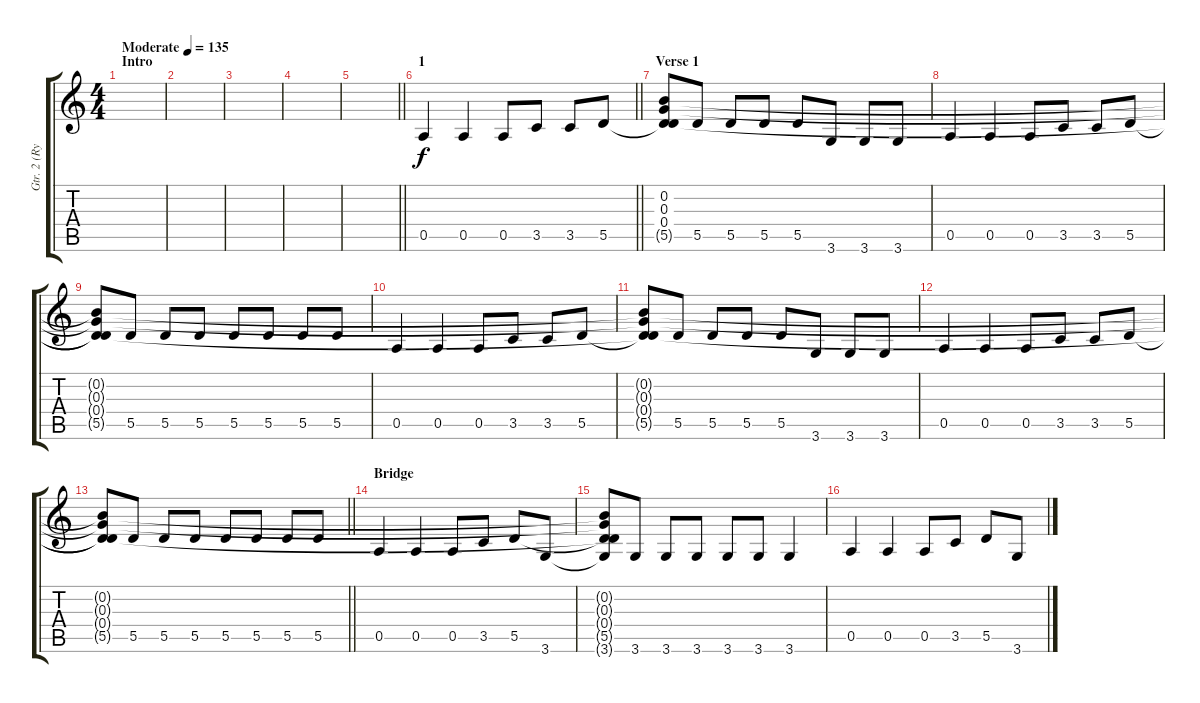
\track ("Gtr. 2 (Ryan mendez)" "Gtr. 2 (Ry") {instrument acousticguitarsteel}
\staff {score tabs}
\tuning (E4 B3 G3 D3 A2 E2) {hide}
\ts (4 4)
\section ("" "Intro")
\tempo (135 "Moderate")
\clef g2
\ks c
|
|
|
|
\barLineRight lightlight
|
\section ("" "1")
\barLineRight lightlight
0.5.4 0.5.4 0.5.8 3.5.8 3.5.8 5.5.8 |
\section ("" "Verse 1")
(0.2 0.3 0.4 5.5{t}).8 5.5.8 5.5.8 5.5.8 5.5.8 3.6.8 3.6.8 3.6.8 |
0.5.4 0.5.4 0.5.8 3.5.8 3.5.8 5.5.8 |
(0.2{t} 0.3{t} 0.4{t} 5.5{t}).8 5.5.8 5.5.8 5.5.8 5.5.8 5.5.8 5.5.8 5.5.8 |
0.5.4 0.5.4 0.5.8 3.5.8 3.5.8 5.5.8 |
(0.2{t} 0.3{t} 0.4{t} 5.5{t}).8 5.5.8 5.5.8 5.5.8 5.5.8 3.6.8 3.6.8 3.6.8 |
0.5.4 0.5.4 0.5.8 3.5.8 3.5.8 5.5.8 |
\barLineRight lightlight
(0.2{t} 0.3{t} 0.4{t} 5.5{t}).8 5.5.8 5.5.8 5.5.8 5.5.8 5.5.8 5.5.8 5.5.8 |
\section ("" "Bridge")
0.5.4 0.5.4 0.5.8 3.5.8 5.5.8 3.6.8 |
(0.2{t} 0.3{t} 0.4{t} 5.5{t} 3.6{t}).8 3.6.8 3.6.8 3.6.8 3.6.8 3.6.8 3.6.4 |
0.5.4 0.5.4 0.5.8 3.5.8 5.5.8 3.6.8
